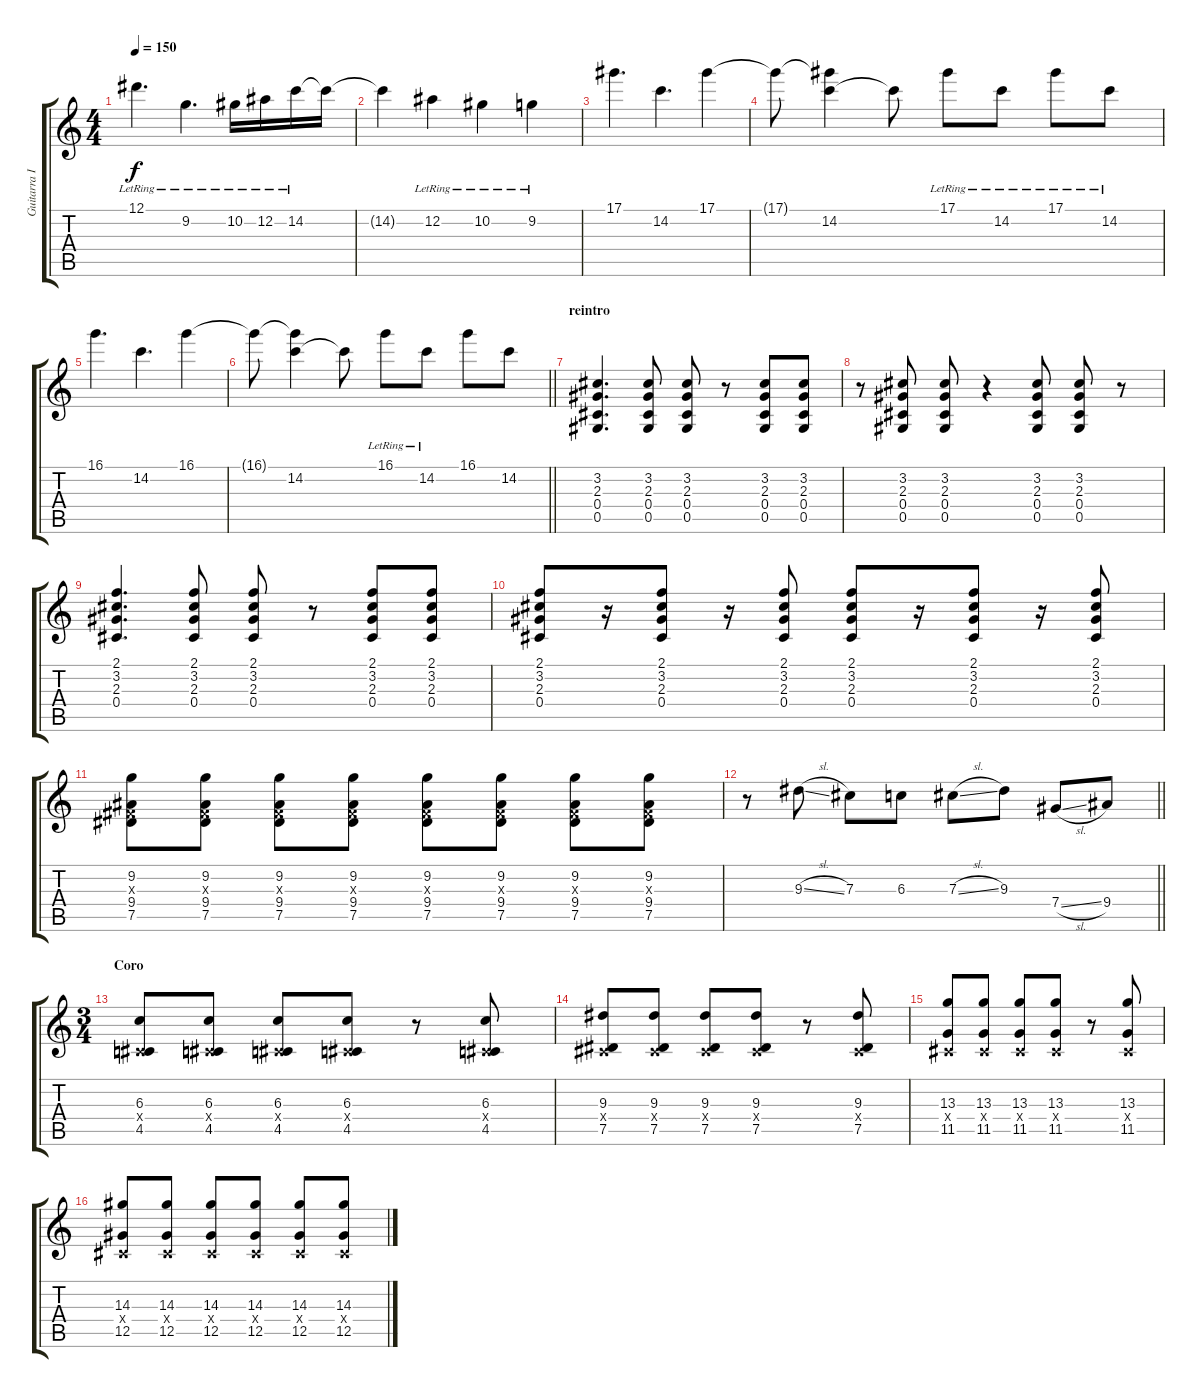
\track ("Guitarra I" "Guitarra I") {instrument distortionguitar}
\staff {score tabs}
\tuning (Eb4 Bb3 Gb3 Db3 Ab2 Db2) {hide}
\ts (4 4)
\tempo 150
\clef g2
\ks c
12.1{lr}.4{d dy f} 9.2{lr}.4{d} 10.2{lr}.16 12.2{lr}.16 14.2{lr}.16 14.2{t}.16 |
14.2{t}.4 12.2{lr}.4 10.2{lr}.4 9.2{lr}.4 |
17.1.4{d} 14.2.4{d} 17.1.4 |
17.1{t}.8 (17.1{t} 14.2).4 14.2{t}.8 17.1{lr}.8 14.2{lr}.8 17.1{lr}.8 14.2{lr}.8 |
16.1.4{d} 14.2.4{d} 16.1.4 |
\barLineRight lightlight
16.1{t}.8 (16.1{t} 14.2).4 14.2{t}.8 16.1{lr}.8 14.2{lr}.8 16.1.8 14.2.8 |
\section ("" "reintro")
(3.2 2.3 0.4 0.5).4{d} (3.2 2.3 0.4 0.5).8 (3.2 2.3 0.4 0.5).8 r.8 (3.2 2.3 0.4 0.5).8 (3.2 2.3 0.4 0.5).8 |
r.8 (3.2 2.3 0.4 0.5).8 (3.2 2.3 0.4 0.5).8 r.4 (3.2 2.3 0.4 0.5).8 (3.2 2.3 0.4 0.5).8 r.8 |
(2.1 3.2 2.3 0.4).4{d} (2.1 3.2 2.3 0.4).8 (2.1 3.2 2.3 0.4).8 r.8 (2.1 3.2 2.3 0.4).8 (2.1 3.2 2.3 0.4).8 |
(2.1 3.2 2.3 0.4).8 r.16 (2.1 3.2 2.3 0.4).8 r.16 (2.1 3.2 2.3 0.4).8 (2.1 3.2 2.3 0.4).8 r.16 (2.1 3.2 2.3 0.4).8 r.16 (2.1 3.2 2.3 0.4).8 |
(9.2 0.3{x} 9.4 7.5).8 (9.2 0.3{x} 9.4 7.5).8 (9.2 0.3{x} 9.4 7.5).8 (9.2 0.3{x} 9.4 7.5).8 (9.2 0.3{x} 9.4 7.5).8 (9.2 0.3{x} 9.4 7.5).8 (9.2 0.3{x} 9.4 7.5).8 (9.2 0.3{x} 9.4 7.5).8 |
\barLineRight lightlight
r.8 9.3{sl}.8 7.3.8 6.3.8 7.3{sl}.8 9.3.8 7.4{sl}.8 9.4.8 |
\ts (3 4)
\section ("" "Coro")
(6.3 0.4{x} 4.5).8 (6.3 0.4{x} 4.5).8 (6.3 0.4{x} 4.5).8 (6.3 0.4{x} 4.5).8 r.8 (6.3 0.4{x} 4.5).8 |
(9.3 0.4{x} 7.5).8 (9.3 0.4{x} 7.5).8 (9.3 0.4{x} 7.5).8 (9.3 0.4{x} 7.5).8 r.8 (9.3 0.4{x} 7.5).8 |
(13.3 0.4{x} 11.5).8 (13.3 0.4{x} 11.5).8 (13.3 0.4{x} 11.5).8 (13.3 0.4{x} 11.5).8 r.8 (13.3 0.4{x} 11.5).8 |
(14.3 0.4{x} 12.5).8 (14.3 0.4{x} 12.5).8 (14.3 0.4{x} 12.5).8 (14.3 0.4{x} 12.5).8 (14.3 0.4{x} 12.5).8 (14.3 0.4{x} 12.5).8
